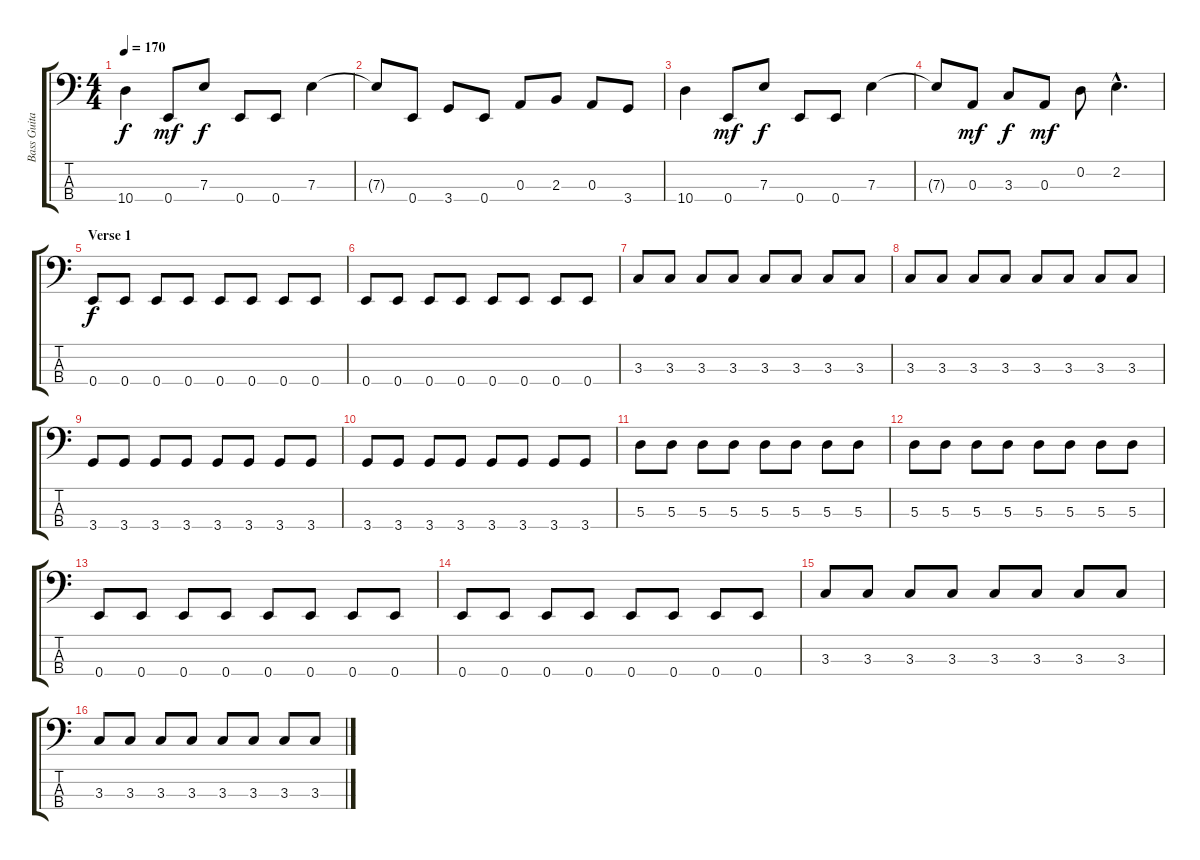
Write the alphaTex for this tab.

\track ("Bass Guitar" "Bass Guita") {instrument electricbassfinger}
\staff {score tabs}
\tuning (G2 D2 A1 E1) {hide}
\ts (4 4)
\tempo 170
\clef f4
\ks c
10.4.4{dy f} 0.4.8{dy mf} 7.3.8{dy f} 0.4.8 0.4.8 7.3.4 |
7.3{t}.8 0.4.8 3.4.8 0.4.8 0.3.8 2.3.8 0.3.8 3.4.8 |
10.4.4 0.4.8{dy mf} 7.3.8{dy f} 0.4.8 0.4.8 7.3.4 |
7.3{t}.8 0.3.8{dy mf} 3.3.8{dy f} 0.3.8{dy mf} 0.2.8 2.2{hac}.4{d} |
\section ("" "Verse 1")
0.4.8{dy f} 0.4.8 0.4.8 0.4.8 0.4.8 0.4.8 0.4.8 0.4.8 |
0.4.8 0.4.8 0.4.8 0.4.8 0.4.8 0.4.8 0.4.8 0.4.8 |
3.3.8 3.3.8 3.3.8 3.3.8 3.3.8 3.3.8 3.3.8 3.3.8 |
3.3.8 3.3.8 3.3.8 3.3.8 3.3.8 3.3.8 3.3.8 3.3.8 |
3.4.8 3.4.8 3.4.8 3.4.8 3.4.8 3.4.8 3.4.8 3.4.8 |
3.4.8 3.4.8 3.4.8 3.4.8 3.4.8 3.4.8 3.4.8 3.4.8 |
5.3.8 5.3.8 5.3.8 5.3.8 5.3.8 5.3.8 5.3.8 5.3.8 |
5.3.8 5.3.8 5.3.8 5.3.8 5.3.8 5.3.8 5.3.8 5.3.8 |
0.4.8 0.4.8 0.4.8 0.4.8 0.4.8 0.4.8 0.4.8 0.4.8 |
0.4.8 0.4.8 0.4.8 0.4.8 0.4.8 0.4.8 0.4.8 0.4.8 |
3.3.8 3.3.8 3.3.8 3.3.8 3.3.8 3.3.8 3.3.8 3.3.8 |
3.3.8 3.3.8 3.3.8 3.3.8 3.3.8 3.3.8 3.3.8 3.3.8
